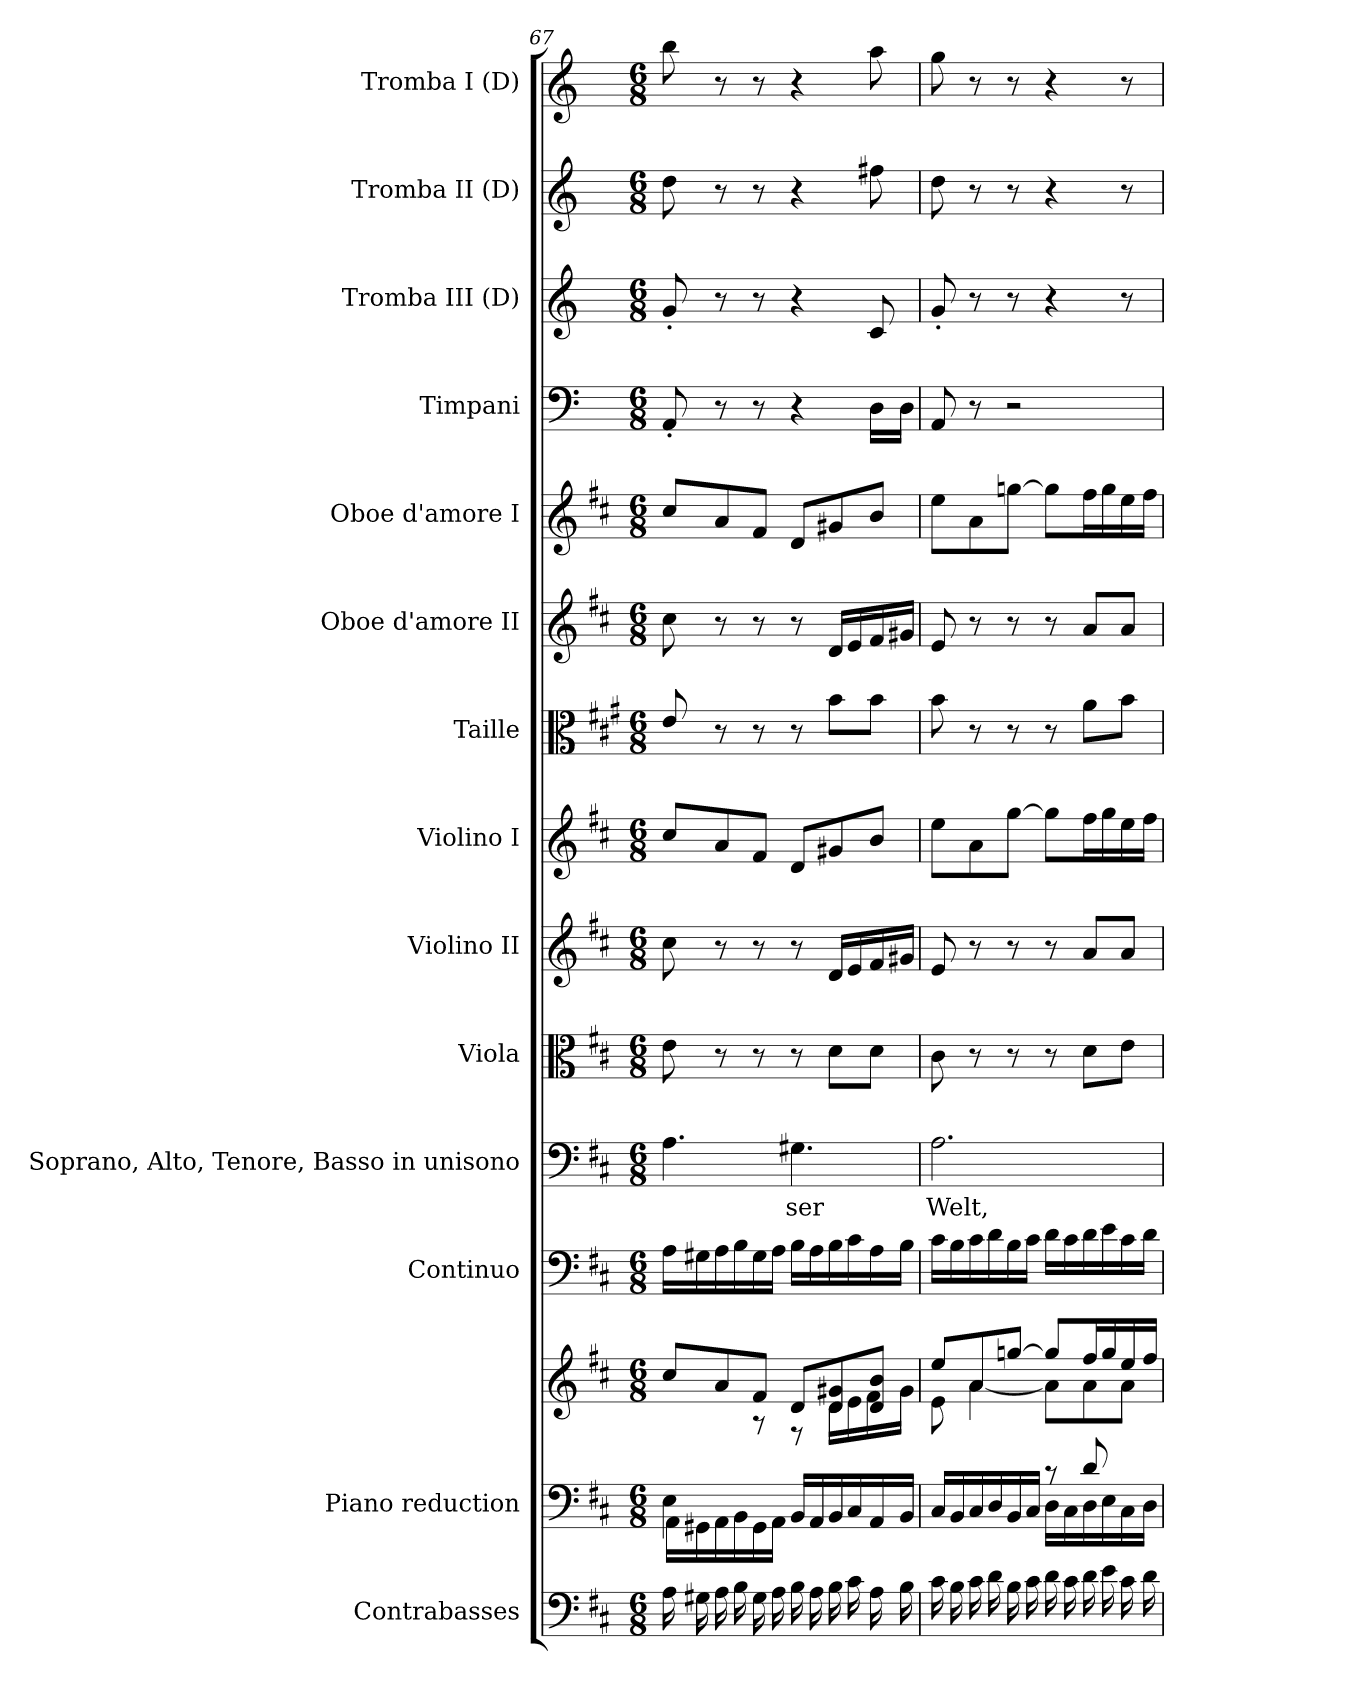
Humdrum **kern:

**kern	**kern	**kern	**kern	**kern	**text	**kern	**kern	**kern	**kern	**kern	**kern	**kern	**kern	**kern	**kern
*part14	*part13	*part13	*part12	*part11	*part11	*part10	*part9	*part8	*part7	*part6	*part5	*part4	*part3	*part2	*part1
*staff15	*staff14	*staff13	*staff12	*staff11	*staff11	*staff10	*staff9	*staff8	*staff7	*staff6	*staff5	*staff4	*staff3	*staff2	*staff1
*I"Contrabasses	*I"Piano reduction	*	*I"Continuo	*I"Soprano, Alto, Tenore, Basso in unisono	*	*I"Viola	*I"Violino II	*I"Violino I	*I"Taille	*I"Oboe d'amore II	*I"Oboe d'amore I	*I"Timpani	*I"Tromba III (D)	*I"Tromba II (D)	*I"Tromba I (D)
*I'Cbs.	*I'Pno	*	*	*	*	*	*	*	*	*I'Ob	*I'Ob	*I'Timp	*	*	*
*clefF4	*clefF4	*clefG2	*clefF4	*clefF4	*	*clefC3	*clefG2	*clefG2	*clefC3	*clefG2	*clefG2	*clefF4	*clefG2	*clefG2	*clefG2
*ITrd7c12	*	*	*	*	*	*	*	*	*ITrd4c7	*	*	*	*ITrd-1c-2	*ITrd-1c-2	*ITrd-1c-2
*k[f#c#]	*k[f#c#]	*k[f#c#]	*k[f#c#]	*k[f#c#]	*	*k[f#c#]	*k[f#c#]	*k[f#c#]	*k[f#c#]	*k[f#c#]	*k[f#c#]	*k[]	*k[f#c#]	*k[f#c#]	*k[f#c#]
*M6/8	*M6/8	*M6/8	*M6/8	*M6/8	*	*M6/8	*M6/8	*M6/8	*M6/8	*M6/8	*M6/8	*M6/8	*M6/8	*M6/8	*M6/8
=67	=67	=67	=67	=67	=67	=67	=67	=67	=67	=67	=67	=67	=67	=67	=67
*	*^	*^	*	*	*	*	*	*	*	*	*	*	*	*	*
16AA	4E\	16AA\LL	8cc#/L	4ryy	16A\LL	4.A\	.	8e\	8cc#\	8cc#/L	8A/	8cc#\	8cc#/L	8AA'/	8a'/	8ee\	8ccc#\
16GG#X	.	16GG#X\	.	.	16G#X\	.	.	.	.	.	.	.	.	.	.	.	.
16AA	.	16AA\	8a/	.	16A\	.	.	8r	8r	8a/	8r	8r	8a/	8r	8r	8r	8r
16BB	.	16BB\	.	.	16B\	.	.	.	.	.	.	.	.	.	.	.	.
16GG#	2ryy	16GG#\	8f#/J	8r	16G#\	.	.	8r	8r	8f#/J	8r	8r	8f#/J	8r	8r	8r	8r
16AA	.	16AA\JJ	.	.	16A\JJ	.	.	.	.	.	.	.	.	.	.	.	.
!	!	!	!	!	!	!	!LO:LY:b	!	!	!	!	!	!	!	!	!	!
16BB	.	16BB/LL	8d/L	8r	16B\LL	4.G#X\	-ser	8r	8r	8d/L	8r	8r	8d/L	4r	4r	4r	4r
16AA	.	16AA/	.	.	16A\	.	.	.	.	.	.	.	.	.	.	.	.
16BB	.	16BB/	8d/ 8g#X/	16d\LL	16B\	.	.	8d\L	16d/LL	8g#X/	8e\L	16d/LL	8g#X/	.	.	.	.
16C#	.	16C#/	.	16e\	16c#\	.	.	.	16e/	.	.	16e/	.	.	.	.	.
16AA	.	16AA/	8d/ 8b/J	16f#\	16A\	.	.	8d\J	16f#/	8b/J	8e\J	16f#/	8b/J	16D\LL	8d/	8gg#X\	8bb\
16BB	.	16BB/JJ	.	16g#\JJ	16B\JJ	.	.	.	16g#X/JJ	.	.	16g#X/JJ	.	16D\JJ	.	.	.
=68	=68	=68	=68	=68	=68	=68	=68	=68	=68	=68	=68	=68	=68	=68	=68	=68	=68
*	*	*	*	*^	*	*	*	*	*	*	*	*	*	*	*	*	*
!	!	!	!	!	!	!	!	!LO:LY:b	!	!	!	!	!	!	!	!	!	!
16C#	4.ryy	16C#/LL	8ee/L	8e\	8ryy	16c#\LL	2.A\	Welt,	8c#\	8e/	8ee\L	8e\	8e/	8ee\L	8AA/	8a'/	8ee\	8aa\
16BB	.	16BB/	.	.	.	16B\	.	.	.	.	.	.	.	.	.	.	.	.
*	*	*	*	*v	*v	*	*	*	*	*	*	*	*	*	*	*	*	*
16C#	.	16C#/	8a/	[4a\	16c#\	.	.	8r	8r	8a\	8r	8r	8a\	8r	8r	8r	8r
16D	.	16D/	.	.	16d\	.	.	.	.	.	.	.	.	.	.	.	.
16BB	.	16BB/	[8ggn/J	.	16B\	.	.	8r	8r	[8gg\J	8r	8r	[8ggn\J	2r	8r	8r	8r
16C#	.	16C#/JJ	.	.	16c#\JJ	.	.	.	.	.	.	.	.	.	.	.	.
16D	8r	16D\LL	8gg/L]	8a\L]	16d\LL	.	.	8r	8r	8gg\L]	8r	8r	8gg\L]	.	4r	4r	4r
16C#	.	16C#\	.	.	16c#\	.	.	.	.	.	.	.	.	.	.	.	.
16D	8d/L	16D\	16ff#/L	8a\	16d\	.	.	8d\L	8a/L	16ff#\L	8d\L	8a/L	16ff#\L	.	.	.	.
16E	.	16E\	16gg/	.	16e\	.	.	.	.	16gg\	.	.	16gg\	.	.	.	.
*	*	*	*	*^	*	*	*	*	*	*	*	*	*	*	*	*	*
16C#	8ryy	16C#\	16ee/	8a\J	8e\J	16c#\	.	.	8e\J	8a/J	16ee\	8e\J	8a/J	16ee\	.	8r	8r	8r
16D	.	16D\JJ	16ff#/JJ	.	.	16d\JJ	.	.	.	.	16ff#\JJ	.	.	16ff#\JJ	.	.	.	.
*	*v	*v	*	*	*	*	*	*	*	*	*	*	*	*	*	*	*	*
*	*	*v	*v	*v	*	*	*	*	*	*	*	*	*	*	*	*	*
=	=	=	=	=	=	=	=	=	=	=	=	=	=	=	=
*-	*-	*-	*-	*-	*-	*-	*-	*-	*-	*-	*-	*-	*-	*-	*-
